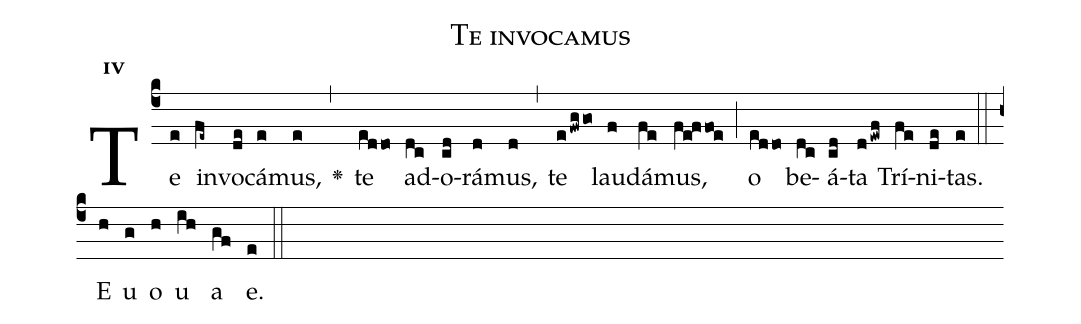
name:Te invocamus;
office-part:Antiphona;
mode:4;
%%
initial-style: 1;
name: Te invocamus;
book: Antiphonae & Responsoria/Tomus IV, p. 175;
occasion: Sanctissimae Trinitatis;
office-part: Tertia Ant 1;
user-notes: ;
commentary: ;
annotation: 4e;
centering-scheme: english;
fontsize: 12;
font: OFLSortsMillGoudy;
height: 11;
width: 4.5;
%%
(c4)Te(e) in(fe~)vo(de)cá(e)mus,(e) <v>\greheightstar</v>(,) te(eddo) ad(dc)o(cd)rá(d)mus,(d) (,) te(efwggo) lau(f)dá(fe)mus,(fe!ffoe) (;) o(eddo) be(dc)á(cd)ta(dewf) Trí(fe)ni(de)tas.(e) (::)
E(h) u(g) o(h) u(ih) a(gf) e.(e) (::)
